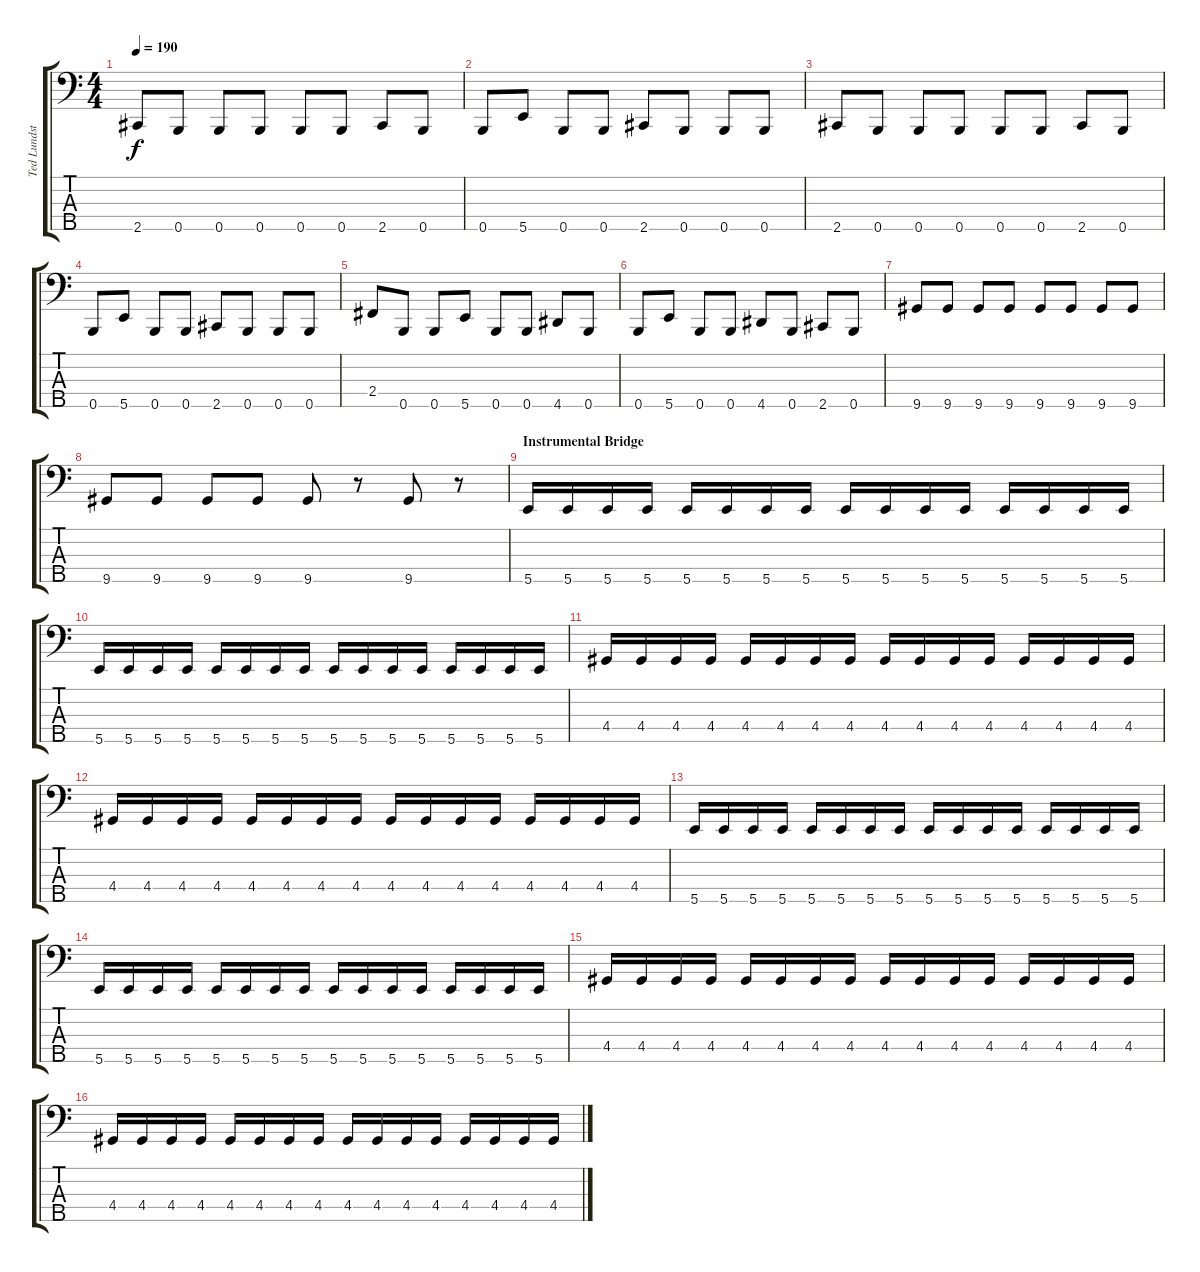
\track ("Ted Lundström" "Ted Lundst") {instrument electricbassfinger}
\staff {score tabs}
\tuning (G2 D2 A1 E1 B0) {hide}
\ts (4 4)
\section ("" "")
\tempo 190
\clef f4
\ks c
2.5.8{dy f} 0.5.8 0.5.8 0.5.8 0.5.8 0.5.8 2.5.8 0.5.8 |
0.5.8 5.5.8 0.5.8 0.5.8 2.5.8 0.5.8 0.5.8 0.5.8 |
2.5.8 0.5.8 0.5.8 0.5.8 0.5.8 0.5.8 2.5.8 0.5.8 |
0.5.8 5.5.8 0.5.8 0.5.8 2.5.8 0.5.8 0.5.8 0.5.8 |
2.4.8 0.5.8 0.5.8 5.5.8 0.5.8 0.5.8 4.5.8 0.5.8 |
0.5.8 5.5.8 0.5.8 0.5.8 4.5.8 0.5.8 2.5.8 0.5.8 |
9.5.8 9.5.8 9.5.8 9.5.8 9.5.8 9.5.8 9.5.8 9.5.8 |
9.5.8 9.5.8 9.5.8 9.5.8 9.5.8 r.8 9.5.8 r.8 |
\section ("" "Instrumental Bridge")
5.5.16 5.5.16 5.5.16 5.5.16 5.5.16 5.5.16 5.5.16 5.5.16 5.5.16 5.5.16 5.5.16 5.5.16 5.5.16 5.5.16 5.5.16 5.5.16 |
5.5.16 5.5.16 5.5.16 5.5.16 5.5.16 5.5.16 5.5.16 5.5.16 5.5.16 5.5.16 5.5.16 5.5.16 5.5.16 5.5.16 5.5.16 5.5.16 |
4.4.16 4.4.16 4.4.16 4.4.16 4.4.16 4.4.16 4.4.16 4.4.16 4.4.16 4.4.16 4.4.16 4.4.16 4.4.16 4.4.16 4.4.16 4.4.16 |
4.4.16 4.4.16 4.4.16 4.4.16 4.4.16 4.4.16 4.4.16 4.4.16 4.4.16 4.4.16 4.4.16 4.4.16 4.4.16 4.4.16 4.4.16 4.4.16 |
5.5.16 5.5.16 5.5.16 5.5.16 5.5.16 5.5.16 5.5.16 5.5.16 5.5.16 5.5.16 5.5.16 5.5.16 5.5.16 5.5.16 5.5.16 5.5.16 |
5.5.16 5.5.16 5.5.16 5.5.16 5.5.16 5.5.16 5.5.16 5.5.16 5.5.16 5.5.16 5.5.16 5.5.16 5.5.16 5.5.16 5.5.16 5.5.16 |
4.4.16 4.4.16 4.4.16 4.4.16 4.4.16 4.4.16 4.4.16 4.4.16 4.4.16 4.4.16 4.4.16 4.4.16 4.4.16 4.4.16 4.4.16 4.4.16 |
4.4.16 4.4.16 4.4.16 4.4.16 4.4.16 4.4.16 4.4.16 4.4.16 4.4.16 4.4.16 4.4.16 4.4.16 4.4.16 4.4.16 4.4.16 4.4.16
